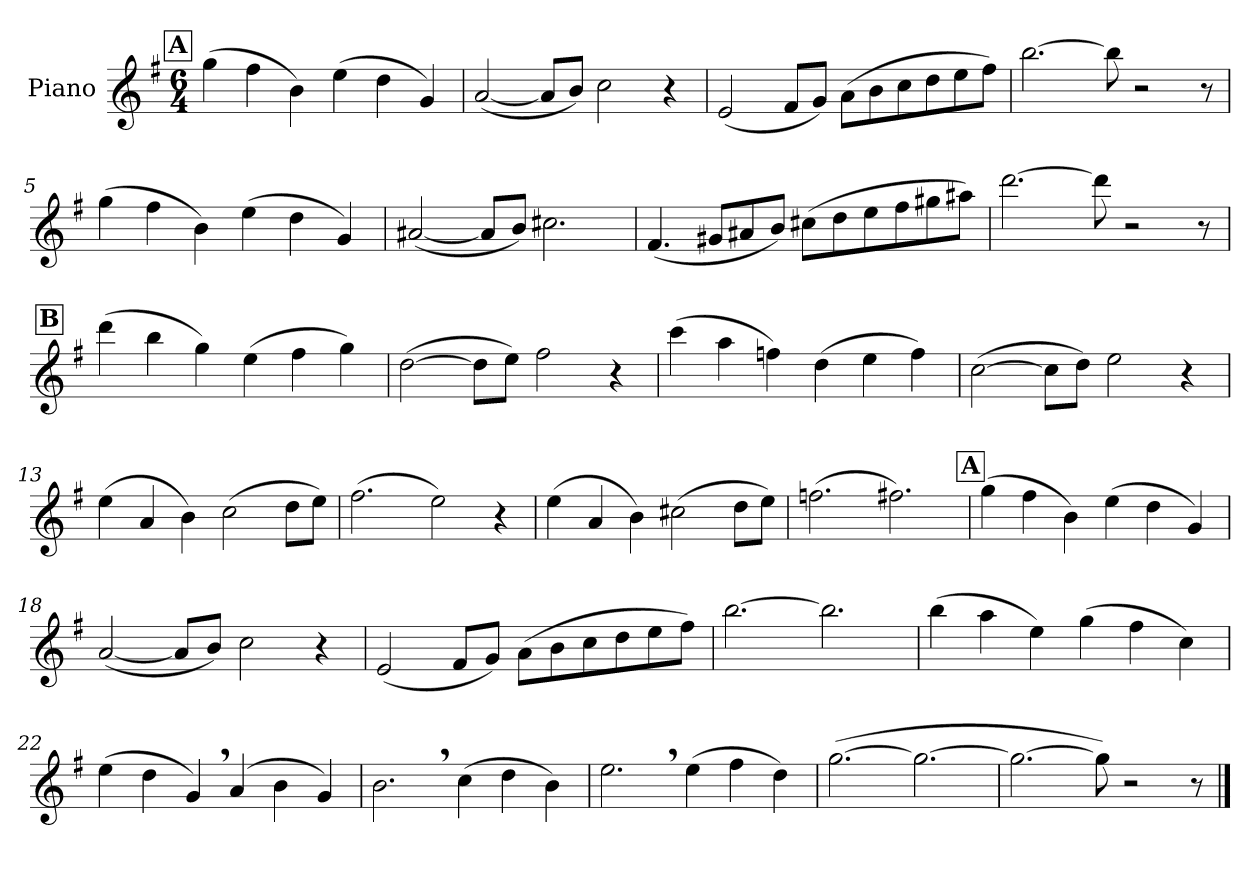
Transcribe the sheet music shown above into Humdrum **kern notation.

**kern
*part1
*staff1
*I"Piano
*I'Pno.
*clefG2
*k[f#]
*M6/4
!!LO:REH:place=s1:a:fs=14:t=A
=1
(>4gg\
4ff#\
4b\)
(>4ee\
4dd\
4g/)
=2
(<[2a/
8a/L]
8b/J)
2cc\
4r
=3
(<2e/
8f#/L
8g/J)
(>8a\L
8b\
8cc\
8dd\
8ee\
8ff#\J)
=4
[2.bb\
8bb\]
2r
8r
!!LO:LB:g=z
=5
(>4gg\
4ff#\
4b\)
(>4ee\
4dd\
4g/)
=6
(<[2a#X/
8a#/L]
8b/J)
2.cc#X\
=7
(<4.f#/
8g#X/L
8a#X/
8b/J)
(>8cc#X\L
8dd\
8ee\
8ff#\
8gg#X\
8aa#X\J)
=8
[2.ddd\
8ddd\]
2r
8r
!!LO:LB:g=z
!!LO:REH:place=s1:a:fs=14:t=B
=9
(>4ddd\
4bb\
4gg\)
(>4ee\
4ff#\
4gg\)
=10
(>[2dd\
8dd\L]
8ee\J)
2ff#\
4r
=11
(>4ccc\
4aa\
4ffn\)
(>4dd\
4ee\
4ff\)
=12
(>[2cc\
8cc\L]
8dd\J)
2ee\
4r
!!LO:LB:g=z
=13
(>4ee\
4a/
4b\)
(>2cc\
8dd\L
8ee\J)
=14
(>2.ff#\
2ee\)
4r
=15
(>4ee\
4a/
4b\)
(>2cc#X\
8dd\L
8ee\J)
=16
(>2.ffn\
2.ff#X\)
!!LO:LB:g=z
!!LO:REH:place=s1:a:fs=14:t=A
=17
(>4gg\
4ff#\
4b\)
(>4ee\
4dd\
4g/)
=18
(<[2a/
8a/L]
8b/J)
2cc\
4r
=19
(<2e/
8f#/L
8g/J)
(>8a\L
8b\
8cc\
8dd\
8ee\
8ff#\J)
=20
[2.bb\
2.bb\]
!!LO:LB:g=z
=21
(>4bb\
4aa\
4ee\)
(>4gg\
4ff#\
4cc\)
=22
(>4ee\
4dd\
4g,/)
(>4a/
4b\
4g/)
=23
2.b,\
(>4cc\
4dd\
4b\)
=24
2.ee,\
(>4ee\
4ff#\
4dd\)
!!LO:LB:g=z
=25
(>[2.gg\
2.gg\_
=26
2.gg\_
8gg\])
2r
8r
==
*-
